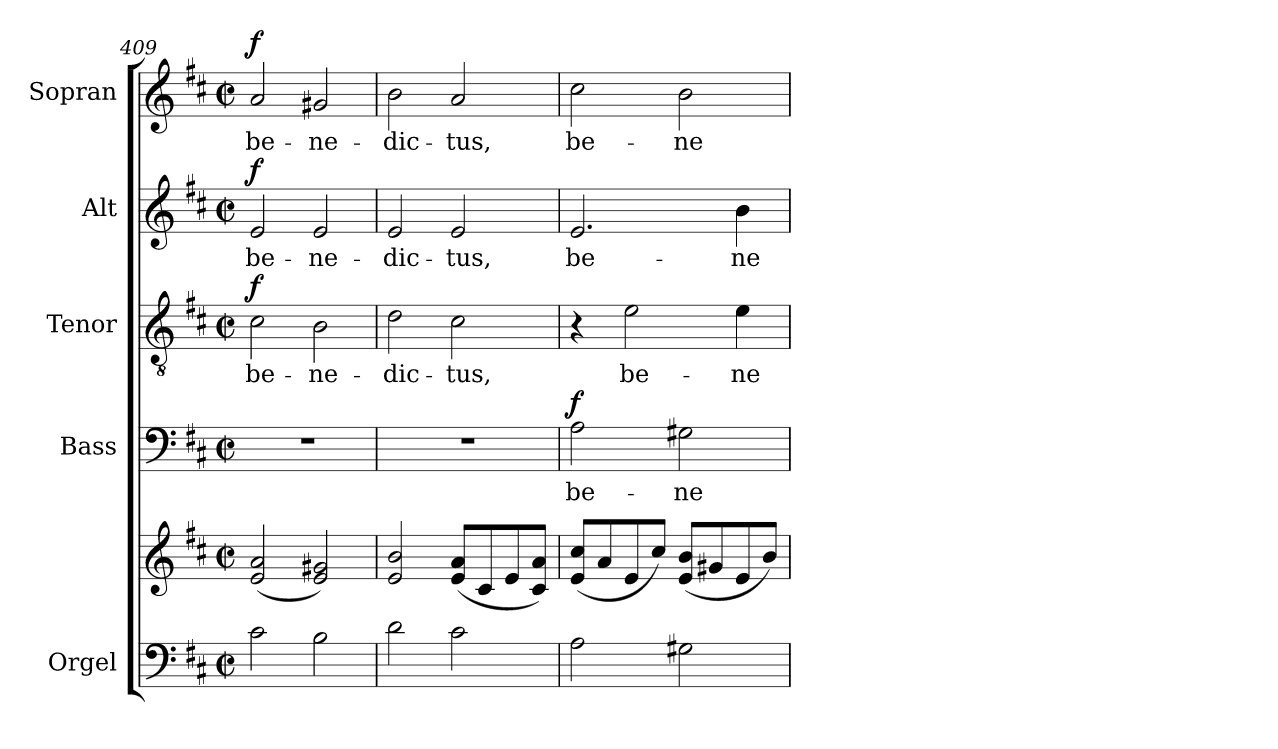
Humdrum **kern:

**kern	**kern	**kern	**text	**dynam	**kern	**text	**dynam	**kern	**text	**dynam	**kern	**text	**dynam
*part5	*part5	*part4	*part4	*part4	*part3	*part3	*part3	*part2	*part2	*part2	*part1	*part1	*part1
*staff6	*staff5	*staff4	*staff4	*staff4	*staff3	*staff3	*staff3	*staff2	*staff2	*staff2	*staff1	*staff1	*staff1
*I"Orgel	*	*I"Bass	*	*	*I"Tenor	*	*	*I"Alt	*	*	*I"Sopran	*	*
*I'Org.	*	*I'B.	*	*	*I'T.	*	*	*I'A.	*	*	*I'S.	*	*
*clefF4	*clefG2	*clefF4	*	*	*clefGv2	*	*	*clefG2	*	*	*clefG2	*	*
*k[f#c#]	*k[f#c#]	*k[f#c#]	*	*	*k[f#c#]	*	*	*k[f#c#]	*	*	*k[f#c#]	*	*
*D:	*D:	*D:	*	*	*D:	*	*	*D:	*	*	*D:	*	*
*M2/2	*M2/2	*M2/2	*	*	*M2/2	*	*	*M2/2	*	*	*M2/2	*	*
*met(c|)	*met(c|)	*met(c|)	*	*	*met(c|)	*	*	*met(c|)	*	*	*met(c|)	*	*
=409	=409	=409	=409	=409	=409	=409	=409	=409	=409	=409	=409	=409	=409
!	!	!	!	!	!	!LO:LY:b	!LO:DY:a	!	!LO:LY:b	!LO:DY:a	!	!LO:LY:b	!LO:DY:a
2c#\	(<2e/ 2a/	1r	.	.	2c#\	be-	f	2e/	be-	f	2a/	be-	f
!	!	!	!	!	!	!LO:LY:b	!	!	!LO:LY:b	!	!	!LO:LY:b	!
2B\	2e/ 2g#X/)	.	.	.	2B\	-ne-	.	2e/	-ne-	.	2g#X/	-ne-	.
=410	=410	=410	=410	=410	=410	=410	=410	=410	=410	=410	=410	=410	=410
!	!	!	!	!	!	!LO:LY:b	!	!	!LO:LY:b	!	!	!LO:LY:b	!
2d\	2e/ 2b/	1r	.	.	2d\	-dic-	.	2e/	-dic-	.	2b\	-dic-	.
!	!	!	!	!	!	!LO:LY:b	!	!	!LO:LY:b	!	!	!LO:LY:b	!
2c#\	(<8e/ 8a/L	.	.	.	2c#\	-tus,	.	2e/	-tus,	.	2a/	-tus,	.
.	8c#/	.	.	.	.	.	.	.	.	.	.	.	.
.	8e/	.	.	.	.	.	.	.	.	.	.	.	.
.	8c#/ 8a/J)	.	.	.	.	.	.	.	.	.	.	.	.
=411	=411	=411	=411	=411	=411	=411	=411	=411	=411	=411	=411	=411	=411
!	!	!	!LO:LY:b	!LO:DY:a	!	!	!	!	!LO:LY:b	!	!	!LO:LY:b	!
2A\	(<8e/ 8cc#/L	2A\	be-	f	4r	.	.	2.e/	be-	.	2cc#\	be-	.
.	8a/	.	.	.	.	.	.	.	.	.	.	.	.
!	!	!	!	!	!	!LO:LY:b	!	!	!	!	!	!	!
.	8e/	.	.	.	2e\	be-	.	.	.	.	.	.	.
.	8cc#/J)	.	.	.	.	.	.	.	.	.	.	.	.
!	!	!	!LO:LY:b	!	!	!	!	!	!	!	!	!LO:LY:b	!
2G#X\	(<8e/ 8b/L	2G#X\	-ne-	.	.	.	.	.	.	.	2b\	-ne-	.
.	8g#X/	.	.	.	.	.	.	.	.	.	.	.	.
!	!	!	!	!	!	!LO:LY:b	!	!	!LO:LY:b	!	!	!	!
.	8e/	.	.	.	4e\	-ne-	.	4b\	-ne-	.	.	.	.
.	8b/J)	.	.	.	.	.	.	.	.	.	.	.	.
=	=	=	=	=	=	=	=	=	=	=	=	=	=
*-	*-	*-	*-	*-	*-	*-	*-	*-	*-	*-	*-	*-	*-
